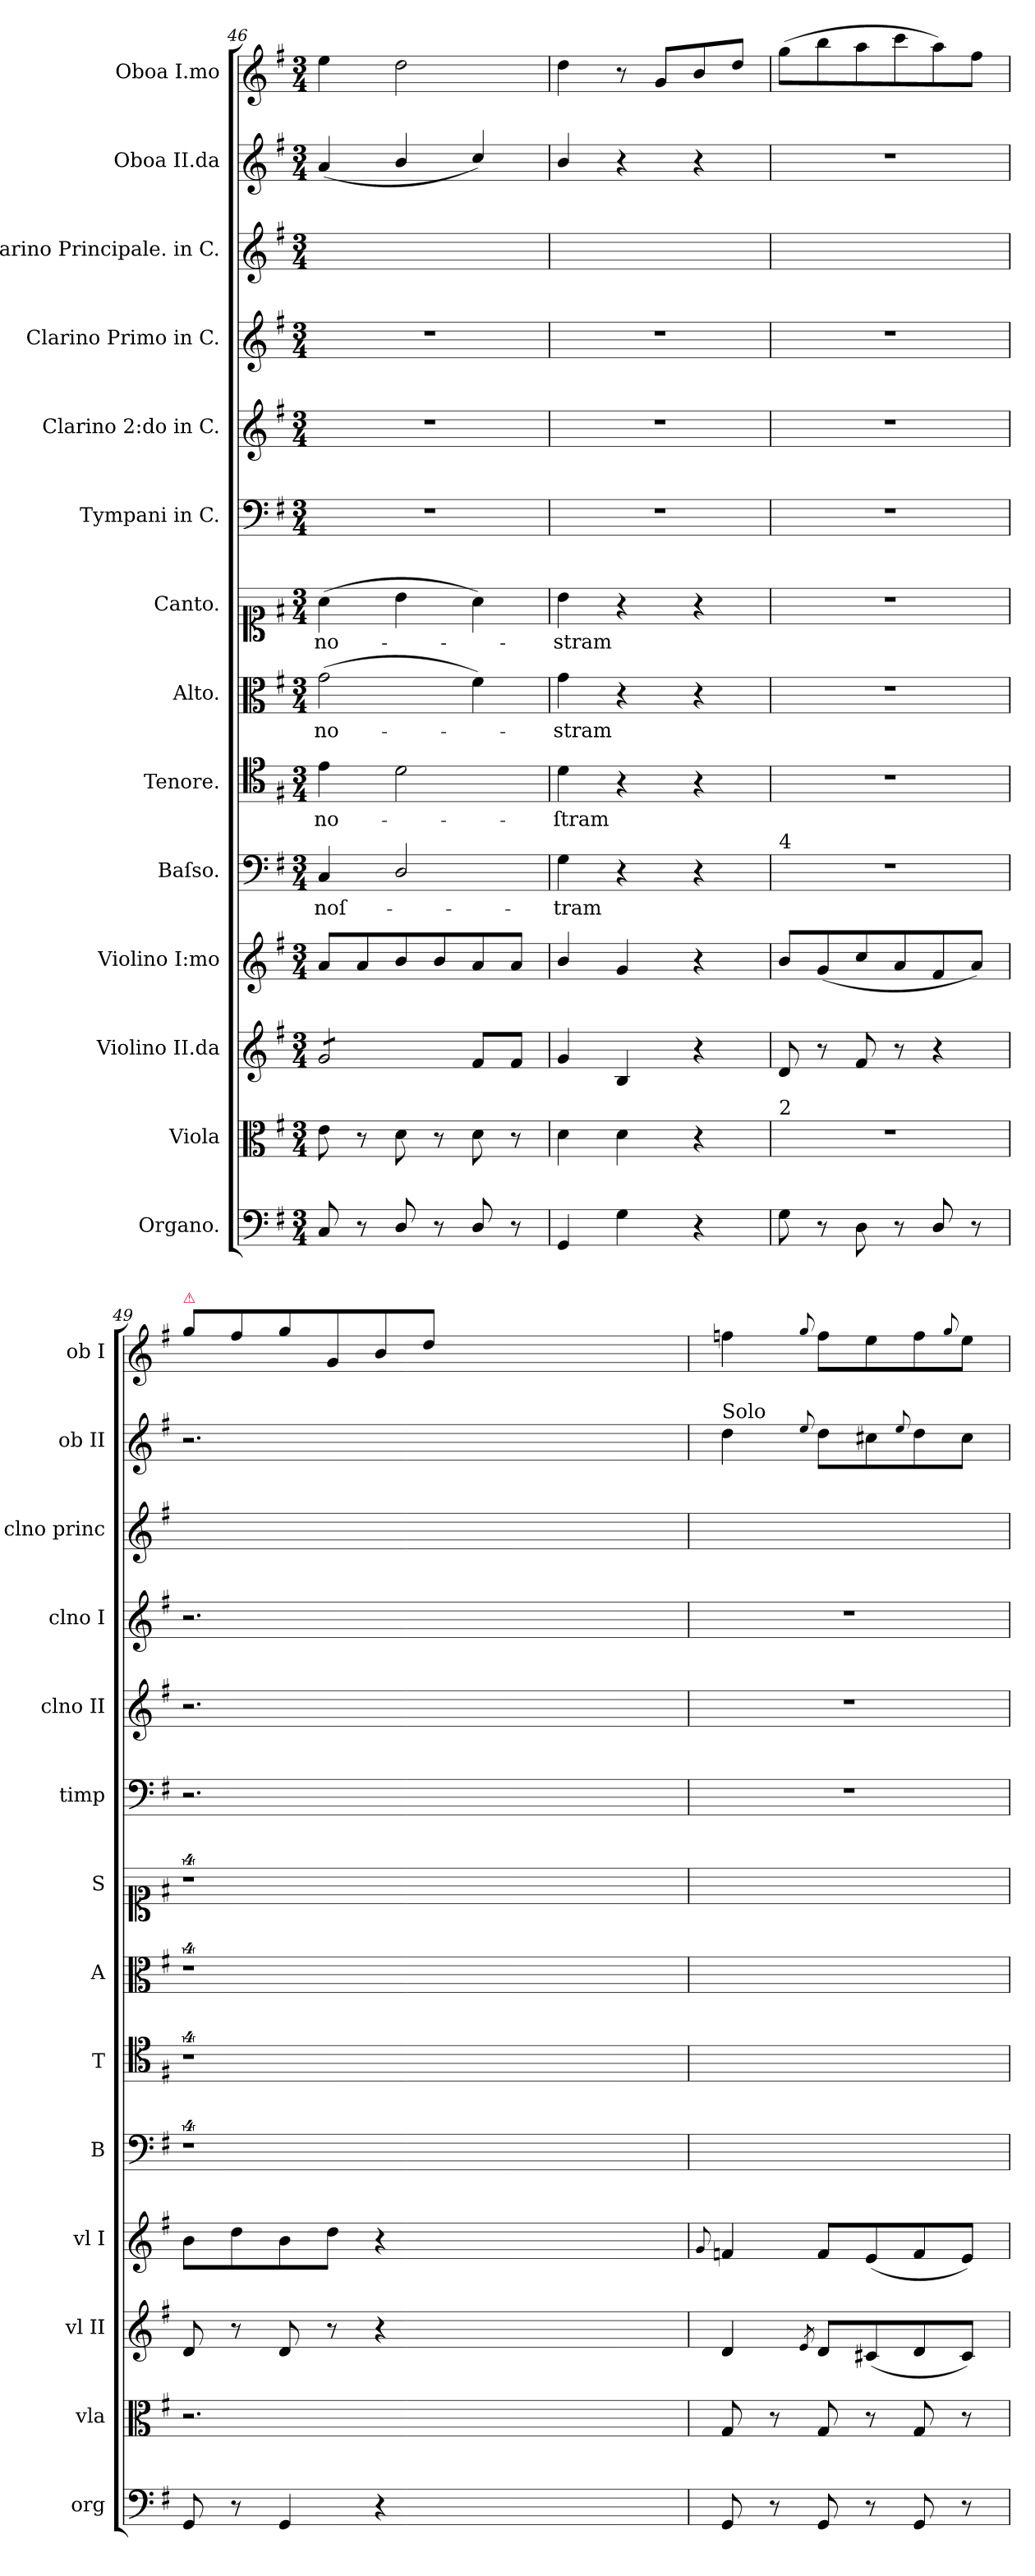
**kern	**dynam	**kern	**kern	**kern	**kern	**text	**kern	**text	**kern	**text	**kern	**text	**kern	**kern	**kern	**kern	**kern	**kern
*part14	*part14	*part13	*part12	*part11	*part10	*part10	*part9	*part9	*part8	*part8	*part7	*part7	*part6	*part5	*part4	*part3	*part2	*part1
*staff14	*staff14	*staff13	*staff12	*staff11	*staff10	*staff10	*staff9	*staff9	*staff8	*staff8	*staff7	*staff7	*staff6	*staff5	*staff4	*staff3	*staff2	*staff1
*I"Organo.	*	*I"Viola	*I"Violino II.da	*I"Violino I:mo	*I"Baſso.	*	*I"Tenore.	*	*I"Alto.	*	*I"Canto.	*	*I"Tympani in C.	*I"Clarino 2:do in C.	*I"Clarino Primo in C.	*I"Clarino Principale. in C.	*I"Oboa II.da	*I"Oboa I.mo
*I'org	*	*I'vla	*I'vl II	*I'vl I	*I'B	*	*I'T	*	*I'A	*	*I'S	*	*I'timp	*I'clno II	*I'clno I	*I'clno princ	*I'ob II	*I'ob I
*clefF4	*	*clefC3	*clefG2	*clefG2	*clefF4	*	*clefC4	*	*clefC3	*	*clefC1	*	*clefF4	*clefG2	*clefG2	*clefG2	*clefG2	*clefG2
*k[f#]	*	*k[f#]	*k[f#]	*k[f#]	*k[f#]	*	*k[f#]	*	*k[f#]	*	*k[f#]	*	*k[f#]	*k[f#]	*k[f#]	*k[f#]	*k[f#]	*k[f#]
*e:	*	*e:	*e:	*e:	*e:	*	*e:	*	*e:	*	*e:	*	*e:	*e:	*e:	*e:	*e:	*e:
*M3/4	*	*M3/4	*M3/4	*M3/4	*M3/4	*	*M3/4	*	*M3/4	*	*M3/4	*	*M3/4	*M3/4	*M3/4	*M3/4	*M3/4	*M3/4
=46	=46	=46	=46	=46	=46	=46	=46	=46	=46	=46	=46	=46	=46	=46	=46	=46	=46	=46
*	*	*	*tremolo	*	*	*	*	*	*	*	*	*	*	*	*	*	*	*
8C/	.	8e\	8g/L	8a/L	4C/	noſ-	4e\	no-	(2g\	-no-	(4a\	no-	2.r	2.r	2.r	2.ryy	(4a/	4ee\
8r	.	8r	8g/	8a/	.	.	.	.	.	.	.	.	.	.	.	.	.	.
8D/	.	8d\	8g/	8b/	2D/	.	2d\	.	.	.	4b\	.	.	.	.	.	4b/	2dd\
8r	.	8r	8g/J	8b/	.	.	.	.	.	.	.	.	.	.	.	.	.	.
*	*	*	*Xtremolo	*	*	*	*	*	*	*	*	*	*	*	*	*	*	*
8D/	.	8d\	8f#/L	8a/	.	.	.	.	4f#\)	.	4a\)	.	.	.	.	.	4cc/)	.
8r	.	8r	8f#/J	8a/J	.	.	.	.	.	.	.	.	.	.	.	.	.	.
=47	=47	=47	=47	=47	=47	=47	=47	=47	=47	=47	=47	=47	=47	=47	=47	=47	=47	=47
4GG/	.	4d\	4g/	4b/	4G\	-tram	4d\	-ſtram	4g\	-stram	4b\	-stram	2.r	2.r	2.r	2.ryy	4b/	4dd\
4G\	.	4d\	4B/	4g/	4r	.	4r	.	4r	.	4r	.	.	.	.	.	4r	8r
.	.	.	.	.	.	.	.	.	.	.	.	.	.	.	.	.	.	8g/L
4r	.	4r	4r	4r	4r	.	4r	.	4r	.	4r	.	.	.	.	.	4r	8b/
.	.	.	.	.	.	.	.	.	.	.	.	.	.	.	.	.	.	8dd/J
=48	=48	=48	=48	=48	=48	=48	=48	=48	=48	=48	=48	=48	=48	=48	=48	=48	=48	=48
!	!	!	!	!	!LO:TX:a:t=4	!	!	!	!	!	!	!	!	!	!	!	!	!
!	!	!LO:TX:a:t=2	!	!	!	!	!	!	!	!	!	!	!	!	!	!	!	!
8G\	po.	2.r	8d/	8b/L	2.r	.	2.r	.	2.r	.	2.r	.	2.r	2.r	2.r	2.ryy	2.r	(8gg\L
8r	.	.	8r	(8g/	.	.	.	.	.	.	.	.	.	.	.	.	.	8bb\
8D\	.	.	8f#/	8cc/	.	.	.	.	.	.	.	.	.	.	.	.	.	8aa\
8r	.	.	8r	8a/	.	.	.	.	.	.	.	.	.	.	.	.	.	8ccc\
8D/	.	.	4r	8f#/	.	.	.	.	.	.	.	.	.	.	.	.	.	8aa\)
8r	.	.	.	8a/J)	.	.	.	.	.	.	.	.	.	.	.	.	.	8ff#\J
=49	=49	=49	=49	=49	=49	=49	=49	=49	=49	=49	=49	=49	=49	=49	=49	=49	=49	=49
!	!	!	!	!	!	!	!	!	!	!	!	!	!	!	!	!	!	!LO:TX:a:color=crimson:t=⚠
8GG/	.	2.r	8d/	8b\L	4%9r	.	4%9r	.	4%9r	.	4%9r	.	2.r	2.r	2.r	2.ryy	2.r	8gg\L
8r	.	.	8r	8dd\	.	.	.	.	.	.	.	.	.	.	.	.	.	8ff#\
4GG/	.	.	8d/	8b\	.	.	.	.	.	.	.	.	.	.	.	.	.	8gg\
.	.	.	8r	8dd\J	.	.	.	.	.	.	.	.	.	.	.	.	.	8g/
4r	.	.	4r	4r	.	.	.	.	.	.	.	.	.	.	.	.	.	8b/
.	.	.	.	.	.	.	.	.	.	.	.	.	.	.	.	.	.	8dd/J
1.ryy	.	1.ryy	1.ryy	1.ryy	.	.	.	.	.	.	.	.	1.ryy	1.ryy	1.ryy	1.ryy	1.ryy	1.ryy
=50	=50	=50	=50	=50	=50	=50	=50	=50	=50	=50	=50	=50	=50	=50	=50	=50	=50	=50
.	.	.	.	8qqg/	.	.	.	.	.	.	.	.	.	.	.	.	.	.
!	!	!	!	!	!	!	!	!	!	!	!	!	!	!	!	!	!LO:TX:a:t=Solo	!
8GG/	.	8G/	4d/	4fn/	2.ryy	.	2.ryy	.	2.ryy	.	2.ryy	.	2.r	2.r	2.r	2.ryy	4dd\	4ffn\
8r	.	8r	.	.	.	.	.	.	.	.	.	.	.	.	.	.	.	.
.	.	.	8qe/	.	.	.	.	.	.	.	.	.	.	.	.	.	8qqee/	8qqgg/
8GG/	.	8G/	8d/L	8f/L	.	.	.	.	.	.	.	.	.	.	.	.	8dd\L	8ff\L
8r	.	8r	(8c#X/	(8e/	.	.	.	.	.	.	.	.	.	.	.	.	8cc#X\	8ee\
.	.	.	.	.	.	.	.	.	.	.	.	.	.	.	.	.	8qqee/	.
8GG/	.	8G/	8d/	8f/	.	.	.	.	.	.	.	.	.	.	.	.	8dd\	8ff\
.	.	.	.	.	.	.	.	.	.	.	.	.	.	.	.	.	.	8qqgg/
8r	.	8r	8c#/J)	8e/J)	.	.	.	.	.	.	.	.	.	.	.	.	8cc#\J	8ee\J
=	=	=	=	=	=	=	=	=	=	=	=	=	=	=	=	=	=	=
*-	*-	*-	*-	*-	*-	*-	*-	*-	*-	*-	*-	*-	*-	*-	*-	*-	*-	*-
